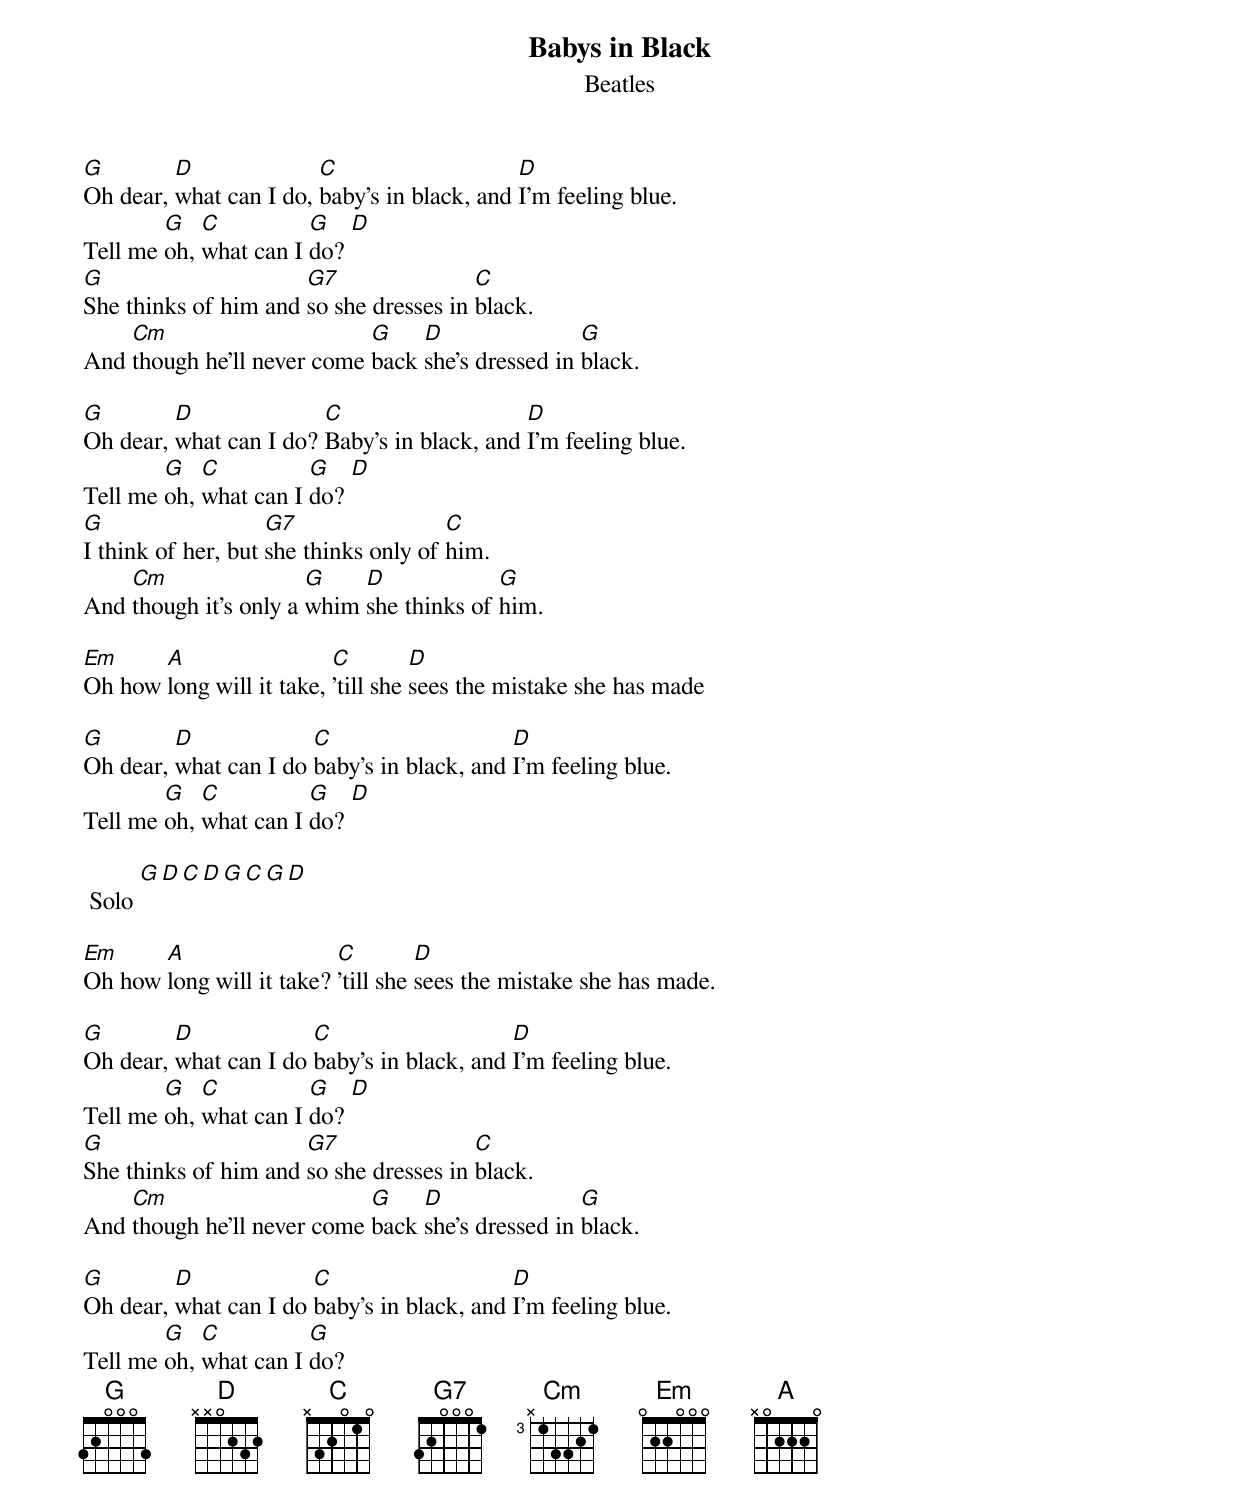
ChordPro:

{title:Babys in Black}
{subtitle:Beatles}
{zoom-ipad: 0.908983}
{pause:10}
[G]Oh dear, [D]what can I do, [C]baby's in black, and [D]I'm feeling blue.
Tell me [G]oh, [C]what can I [G]do? [D]
[G]She thinks of him and [G7]so she dresses in [C]black.
And [Cm]though he'll never come [G]back [D]she's dressed in [G]black.

[G]Oh dear, [D]what can I do? [C]Baby's in black, and [D]I'm feeling blue.
Tell me [G]oh, [C]what can I [G]do? [D]
[G]I think of her, but [G7]she thinks only of [C]him.
And [Cm]though it's only a [G]whim [D]she thinks of [G]him.

[Em]Oh how [A]long will it take, [C]'till she [D]sees the mistake she has made

[G]Oh dear, [D]what can I do [C]baby's in black, and [D]I'm feeling blue.
Tell me [G]oh, [C]what can I [G]do? [D]

 Solo [G][D][C][D][G][C][G][D]

[Em]Oh how [A]long will it take? [C]'till she [D]sees the mistake she has made.

[G]Oh dear, [D]what can I do [C]baby's in black, and [D]I'm feeling blue.
Tell me [G]oh, [C]what can I [G]do? [D]
[G]She thinks of him and [G7]so she dresses in [C]black.
And [Cm]though he'll never come [G]back [D]she's dressed in [G]black.

[G]Oh dear, [D]what can I do [C]baby's in black, and [D]I'm feeling blue.
Tell me [G]oh, [C]what can I [G]do?
